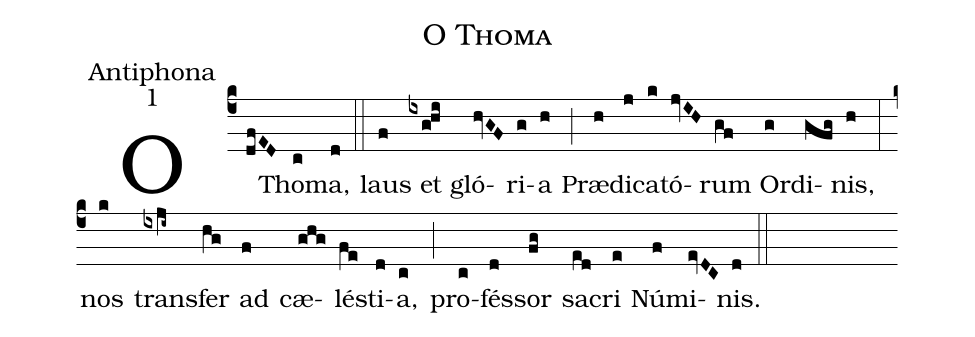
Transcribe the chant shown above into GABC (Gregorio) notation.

name:O Thoma;
office-part:Antiphona;
mode:1;
%%
(c4) O(dfED) Tho(c)ma,(d) (::)
laus(f) et(ixg!hi) gló(hvGF)ri(g)a(h) (;) Præ(h)di(j)ca(k)tó(jvIH)rum(gf) Or(g)di(gfg)nis,(h) (:)
nos(k) trans(ixji~)fer(hg) ad(f) cæ(ghg)lé(fe)sti(d)a,(c) (;) pro(c)fés(d)sor(fg) sa(ed)cri(e) Nú(f)mi(evDC)nis.(d) (::)
